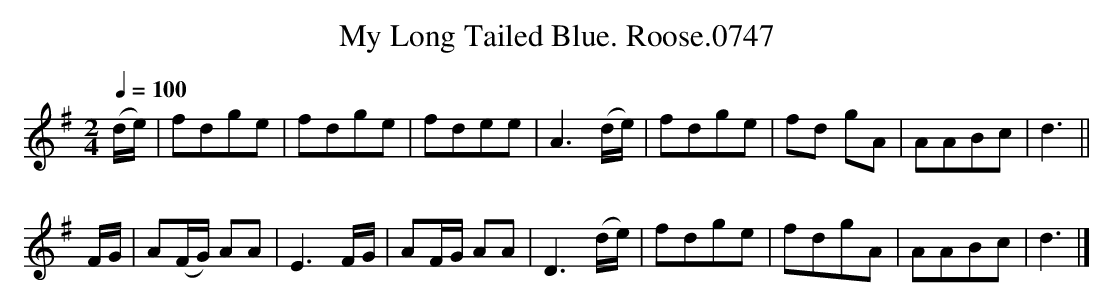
X:1
T:My Long Tailed Blue. Roose.0747
M:2/4
L:1/8
Q:1/4=100
K:G
(d/e/) | fdge | fdge | fdee | A3 (d/e/) |\
fdge | fd gA | AABc | d3 ||
F/G/ | A(F/G/) AA | E3 F/G/ |  AF/G/ AA | D3 (d/e/) |\
fdge | fdgA | AABc | d3 |]
